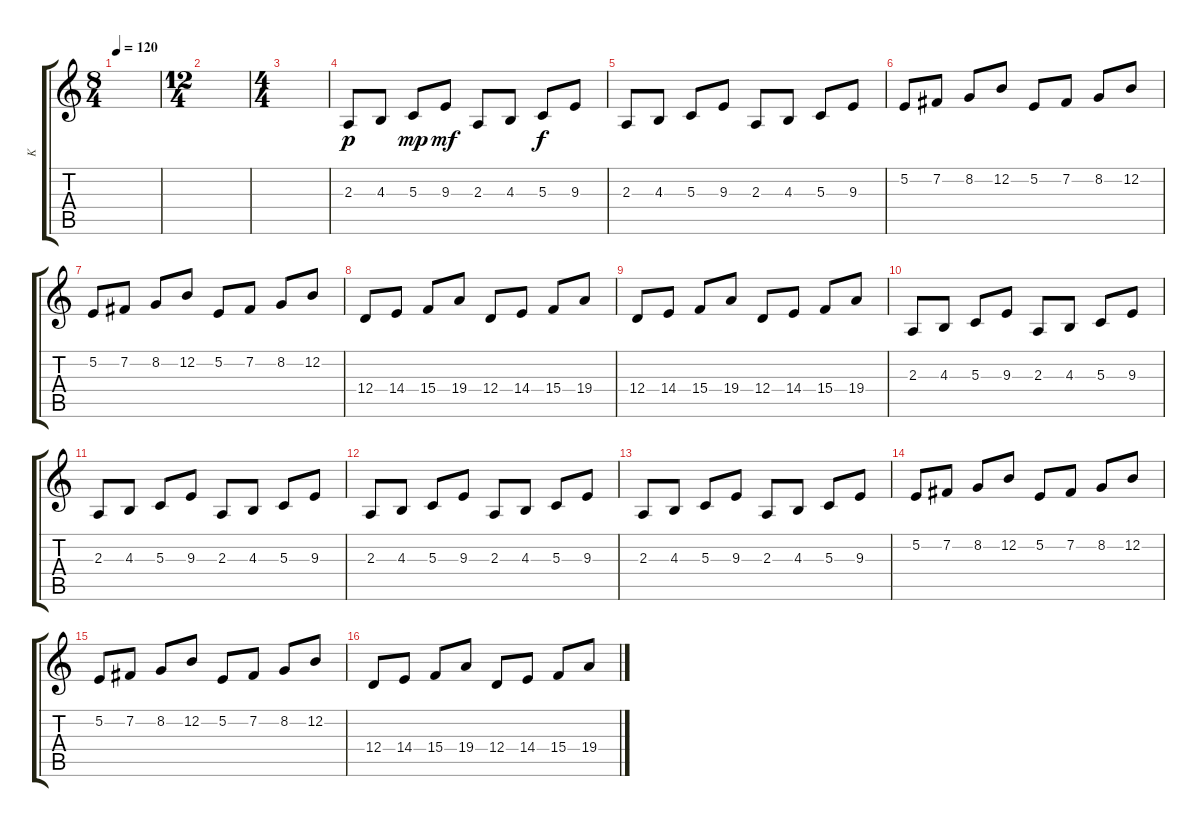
\track ("K" "K") {instrument stringensemble1}
\staff {score tabs}
\tuning (E4 B3 G3 D3 A2 E2) {hide}
\ts (8 4)
\tempo 120
\clef g2
\ks c
|
\ts (12 4)
|
\ts (4 4)
|
2.3.8{dy p volume 16} 4.3.8 5.3.8{dy mp} 9.3.8{dy mf} 2.3.8 4.3.8 5.3.8{dy f} 9.3.8 |
2.3.8 4.3.8 5.3.8 9.3.8 2.3.8 4.3.8 5.3.8 9.3.8 |
5.2.8 7.2.8 8.2.8 12.2.8 5.2.8 7.2.8 8.2.8 12.2.8 |
5.2.8 7.2.8 8.2.8 12.2.8 5.2.8 7.2.8 8.2.8 12.2.8 |
12.4.8 14.4.8 15.4.8 19.4.8 12.4.8 14.4.8 15.4.8 19.4.8 |
12.4.8 14.4.8 15.4.8 19.4.8 12.4.8 14.4.8 15.4.8 19.4.8 |
2.3.8 4.3.8 5.3.8 9.3.8 2.3.8 4.3.8 5.3.8 9.3.8 |
2.3.8 4.3.8 5.3.8 9.3.8 2.3.8 4.3.8 5.3.8 9.3.8 |
2.3.8 4.3.8 5.3.8 9.3.8 2.3.8 4.3.8 5.3.8 9.3.8 |
2.3.8 4.3.8 5.3.8 9.3.8 2.3.8 4.3.8 5.3.8 9.3.8 |
5.2.8 7.2.8 8.2.8 12.2.8 5.2.8 7.2.8 8.2.8 12.2.8 |
5.2.8 7.2.8 8.2.8 12.2.8 5.2.8 7.2.8 8.2.8 12.2.8 |
12.4.8 14.4.8 15.4.8 19.4.8 12.4.8 14.4.8 15.4.8 19.4.8
